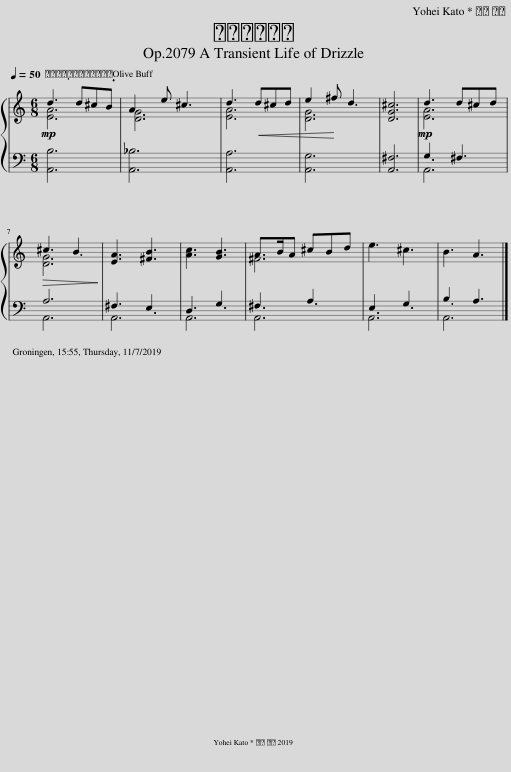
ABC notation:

X:1
%%score { ( 1 2 ) | ( 3 4 ) }
L:1/8
Q:1/4=50
M:6/8
I:linebreak $
K:C
V:1 treble
V:2 treble
V:3 bass
V:4 bass
V:1
!mp! [EA]6 | [DG]6 |!<(! [EA]6!<)! | [DG]6 | [DG^c]6 | %5
!mp! [EA]6 |$!>(! [DG]6!>)! | [EA]3 [^FB]3 | [Ac]3 [GB]3 | ^F6 | %10
 e3 ^c3 | B3 A3 |] %12
V:2
 d3 d^cB | A2 e ^c3 | d3 d^cd | e2 ^f d3 | x6 | %5
 d3 d^cd |$ ^c3 B3 | x6 | x6 | A>BA ^cBd | %10
 x6 | x6 |] %12
V:3
 [A,,B,]6 | [A,,_B,]6 | [A,,A,]6 | [A,,G,]6 | [A,,^F,]6 | %5
 A,,6 |$ A,,6 | A,,6 | A,,6 | A,,6 | %10
 A,,6 | A,,6 |] %12
V:4
 x6 | x6 | x6 | x6 | x6 | %5
 G,3 ^F,3 |$ A,6 | ^F,3 E,3 | D,3 G,3 | ^F,3 A,3 | %10
 E,3 G,3 | B,3 A,3 |] %12
